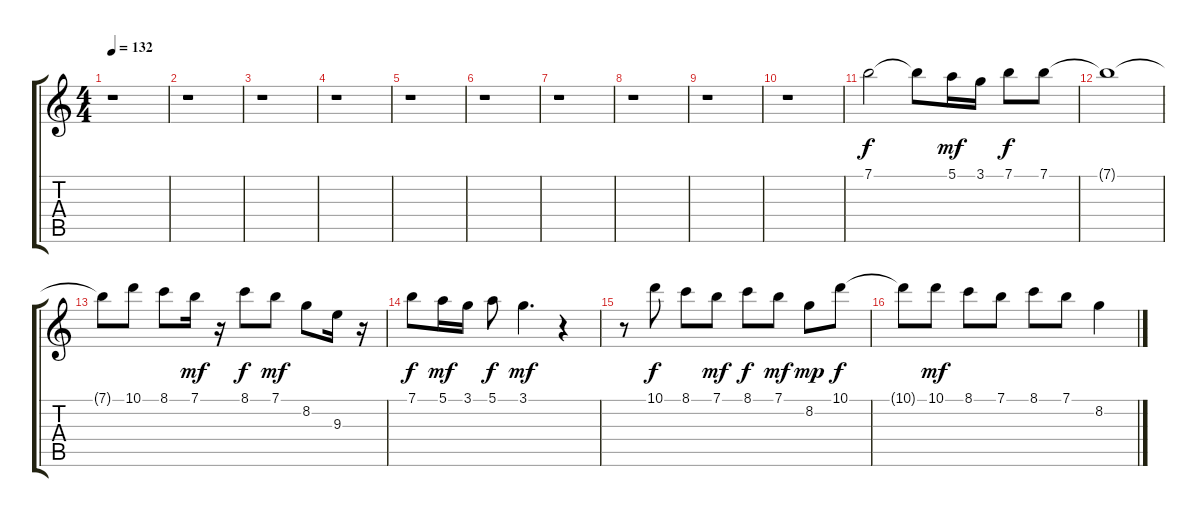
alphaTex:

\track "" {instrument distortionguitar}
\staff {score tabs}
\tuning (E4 B3 G3 D3 A2 E2) {hide}
\ts (4 4)
\tempo 132
\clef g2
\ks c
r.1{dy f} |
r.1 |
r.1 |
r.1 |
r.1 |
r.1 |
r.1 |
r.1 |
r.1 |
r.1 |
7.1.2 7.1{t}.8 5.1.16{dy mf} 3.1.16 7.1.8{dy f} 7.1.8 |
7.1{t}.1 |
7.1{t}.8 10.1.8 8.1.8 7.1.16{dy mf} r.16 8.1.8{dy f} 7.1.8{dy mf} 8.2.8 9.3.16 r.16 |
7.1.8{dy f} 5.1.16{dy mf} 3.1.16 5.1.8{dy f} 3.1.4{d dy mf} r.4 |
r.8 10.1.8{dy f} 8.1.8 7.1.8{dy mf} 8.1.8{dy f} 7.1.8{dy mf} 8.2.8{dy mp} 10.1.8{dy f} |
10.1{t}.8 10.1.8{dy mf} 8.1.8 7.1.8 8.1.8 7.1.8 8.2.4
